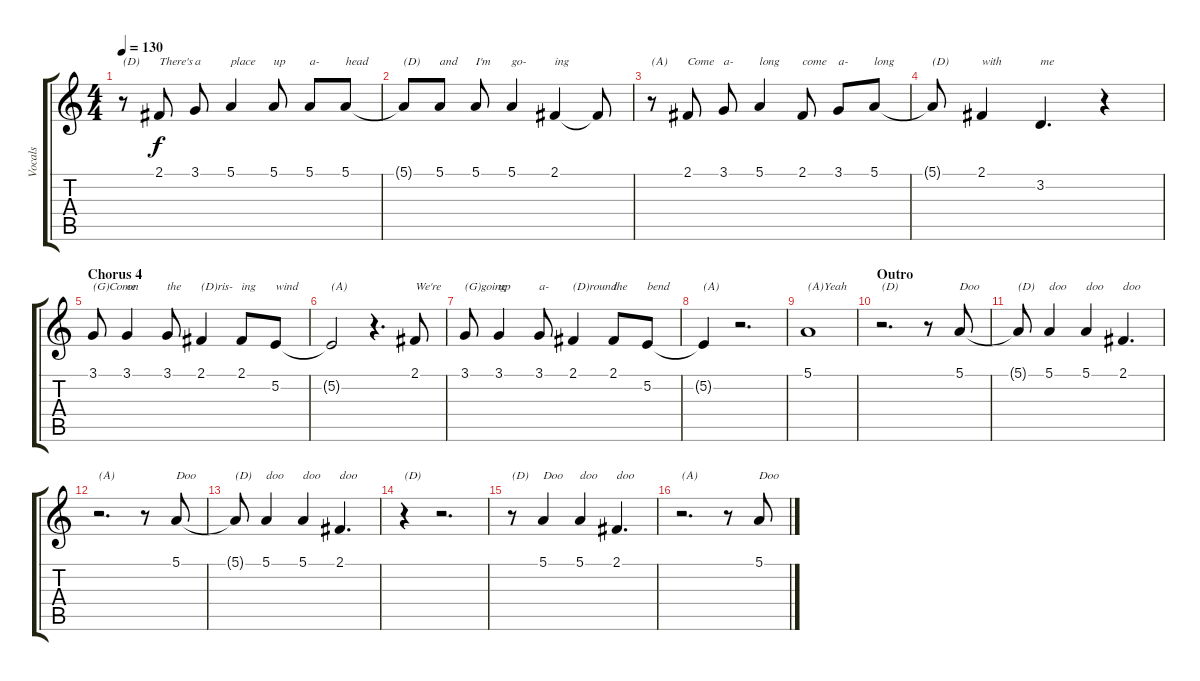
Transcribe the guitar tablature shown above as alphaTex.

\track ("Vocals" "Vocals") {instrument lead3calliope}
\staff {score tabs}
\tuning (E4 B3 G3 D3 A2 E2) {hide}
\ts (4 4)
\tempo 130
\clef g2
\ks c
r.8{txt "(D)" dy f} 2.1.8{txt "There's"} 3.1.8{txt "a"} 5.1.4{txt "place"} 5.1.8{txt "up"} 5.1.8{txt "a-"} 5.1.8{txt "head"} |
5.1{t}.8{txt "(D)"} 5.1.8{txt "and"} 5.1.8{txt "I'm"} 5.1.4{txt "go-"} 2.1.4{txt "ing"} 2.1{t}.8 |
r.8{txt "(A)"} 2.1.8{txt "Come"} 3.1.8{txt "a-"} 5.1.4{txt "long"} 2.1.8{txt "come"} 3.1.8{txt "a-"} 5.1.8{txt "long"} |
5.1{t}.8{txt "(D)"} 2.1.4{txt "with"} 3.2.4{d txt "me"} r.4 |
\section ("" "Chorus 4")
3.1.8{txt "(G)Come"} 3.1.4{txt "on"} 3.1.8{txt "the"} 2.1.4{txt "(D)ris-"} 2.1.8{txt "ing"} 5.2.8{txt "wind"} |
5.2{t}.2{txt "(A)"} r.4{d} 2.1.8{txt "We're"} |
3.1.8{txt "(G)going"} 3.1.4{txt "up"} 3.1.8{txt "a-"} 2.1.4{txt "(D)round"} 2.1.8{txt "the"} 5.2.8{txt "bend"} |
5.2{t}.4{txt "(A)"} r.2{d} |
5.1.1{txt "(A)Yeah"} |
\section ("" "Outro")
r.2{d txt "(D)"} r.8 5.1.8{txt "Doo"} |
5.1{t}.8{txt "(D)"} 5.1.4{txt "doo"} 5.1.4{txt "doo"} 2.1.4{d txt "doo"} |
r.2{d txt "(A)"} r.8 5.1.8{txt "Doo"} |
5.1{t}.8{txt "(D)"} 5.1.4{txt "doo"} 5.1.4{txt "doo"} 2.1.4{d txt "doo"} |
r.4{txt "(D)"} r.2{d} |
r.8{txt "(D)"} 5.1.4{txt "Doo"} 5.1.4{txt "doo"} 2.1.4{d txt "doo"} |
r.2{d txt "(A)"} r.8 5.1.8{txt "Doo"}
